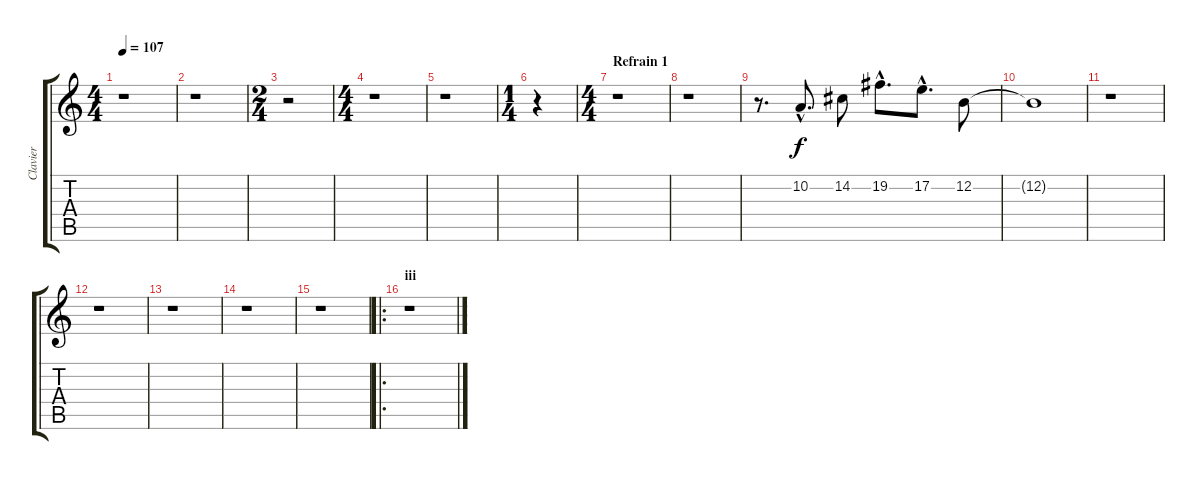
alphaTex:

\track ("Clavier" "Clavier") {instrument electricpiano2}
\staff {score tabs}
\tuning (E4 B3 G3 D3 A2 E2) {hide}
\ts (4 4)
\tempo 107
\clef g2
\ks c
r.1{dy f} |
r.1 |
\ts (2 4)
r.2 |
\ts (4 4)
r.1 |
r.1 |
\ts (1 4)
r.4 |
\ts (4 4)
\section ("" "Refrain 1")
r.1 |
r.1 |
r.8{d} 10.2{hac}.8{d} 14.2.8 19.2{hac}.8{d} 17.2{hac}.8{d} 12.2.8 |
12.2{t}.1 |
r.1 |
r.1 |
r.1 |
r.1 |
r.1 |
\ro
\section ("" "iii")
r.1
